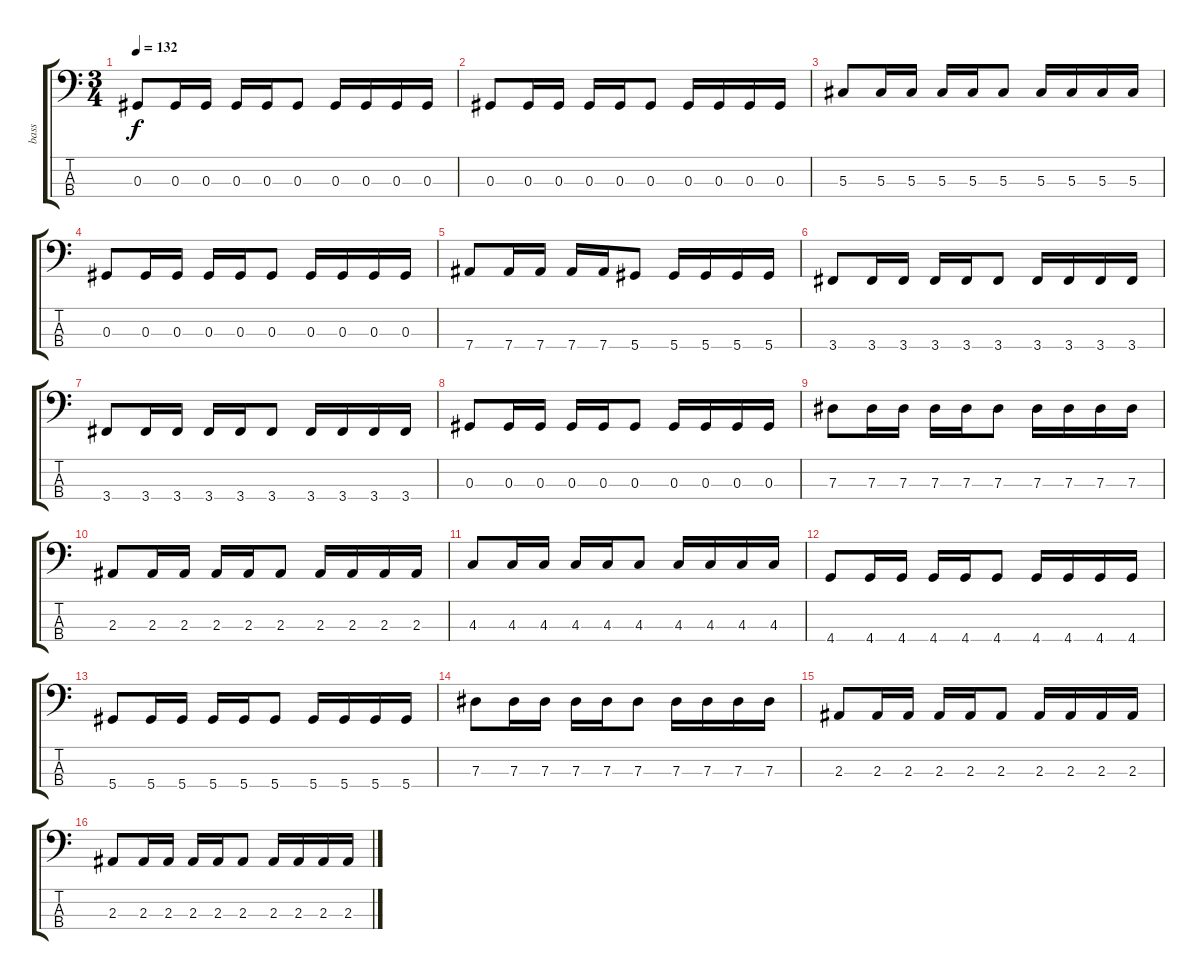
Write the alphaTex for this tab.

\track ("bass" "bass") {instrument electricbasspick}
\staff {score tabs}
\tuning (Gb2 Db2 Ab1 Eb1) {hide}
\ts (3 4)
\tempo 132
\clef f4
\ks c
0.3.8{dy f} 0.3.16 0.3.16 0.3.16 0.3.16 0.3.8 0.3.16 0.3.16 0.3.16 0.3.16 |
0.3.8 0.3.16 0.3.16 0.3.16 0.3.16 0.3.8 0.3.16 0.3.16 0.3.16 0.3.16 |
5.3.8 5.3.16 5.3.16 5.3.16 5.3.16 5.3.8 5.3.16 5.3.16 5.3.16 5.3.16 |
0.3.8 0.3.16 0.3.16 0.3.16 0.3.16 0.3.8 0.3.16 0.3.16 0.3.16 0.3.16 |
7.4.8 7.4.16 7.4.16 7.4.16 7.4.16 5.4.8 5.4.16 5.4.16 5.4.16 5.4.16 |
3.4.8 3.4.16 3.4.16 3.4.16 3.4.16 3.4.8 3.4.16 3.4.16 3.4.16 3.4.16 |
3.4.8 3.4.16 3.4.16 3.4.16 3.4.16 3.4.8 3.4.16 3.4.16 3.4.16 3.4.16 |
0.3.8 0.3.16 0.3.16 0.3.16 0.3.16 0.3.8 0.3.16 0.3.16 0.3.16 0.3.16 |
7.3.8 7.3.16 7.3.16 7.3.16 7.3.16 7.3.8 7.3.16 7.3.16 7.3.16 7.3.16 |
2.3.8 2.3.16 2.3.16 2.3.16 2.3.16 2.3.8 2.3.16 2.3.16 2.3.16 2.3.16 |
4.3.8 4.3.16 4.3.16 4.3.16 4.3.16 4.3.8 4.3.16 4.3.16 4.3.16 4.3.16 |
4.4.8 4.4.16 4.4.16 4.4.16 4.4.16 4.4.8 4.4.16 4.4.16 4.4.16 4.4.16 |
5.4.8 5.4.16 5.4.16 5.4.16 5.4.16 5.4.8 5.4.16 5.4.16 5.4.16 5.4.16 |
7.3.8 7.3.16 7.3.16 7.3.16 7.3.16 7.3.8 7.3.16 7.3.16 7.3.16 7.3.16 |
2.3.8 2.3.16 2.3.16 2.3.16 2.3.16 2.3.8 2.3.16 2.3.16 2.3.16 2.3.16 |
2.3.8 2.3.16 2.3.16 2.3.16 2.3.16 2.3.8 2.3.16 2.3.16 2.3.16 2.3.16
